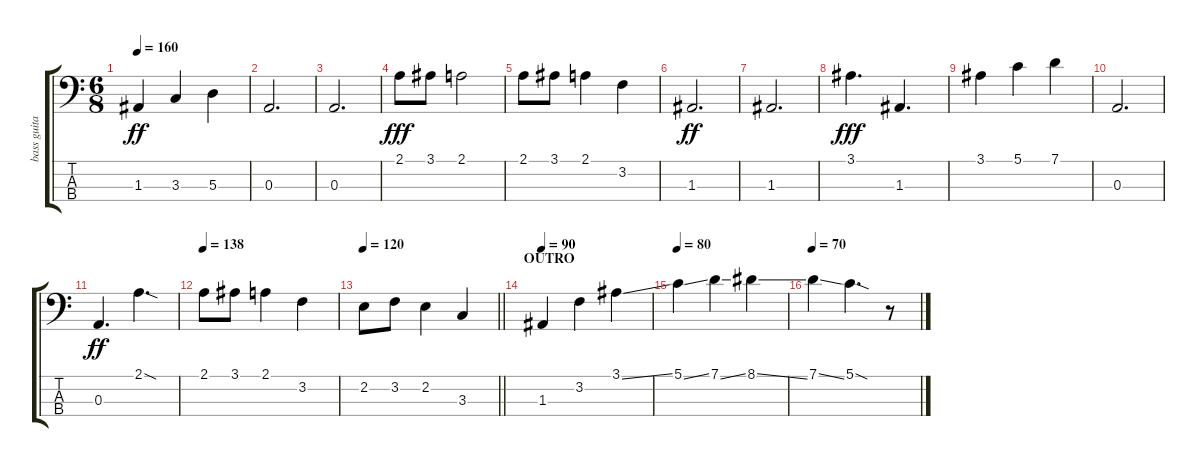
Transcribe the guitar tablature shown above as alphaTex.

\track ("bass guitar" "bass guita") {instrument electricbasspick}
\staff {score tabs}
\tuning (G2 D2 A1 D1) {hide}
\ts (6 8)
\tempo 160
\clef f4
\ks c
1.3.4{dy ff} 3.3.4 5.3.4 |
0.3.2{d} |
0.3.2{d} |
2.1.8{dy fff} 3.1.8 2.1.2 |
2.1.8 3.1.8 2.1.4 3.2.4 |
1.3.2{d dy ff} |
1.3.2{d} |
3.1.4{d dy fff} 1.3.4{d} |
3.1.4 5.1.4 7.1.4 |
0.3.2{d} |
0.3.4{d dy ff} 2.1{sod}.4{d} |
\tempo 138
2.1.8 3.1.8 2.1.4 3.2.4 |
\tempo 120
\barLineRight lightlight
2.2.8 3.2.8 2.2.4 3.3.4 |
\section ("" "OUTRO")
\tempo 90
1.3.4 3.2.4 3.1{ss}.4 |
\tempo 80
5.1{ss}.4 7.1{ss}.4 8.1{ss}.4 |
\tempo 70
7.1{ss}.4 5.1{sod}.4{d} r.8
